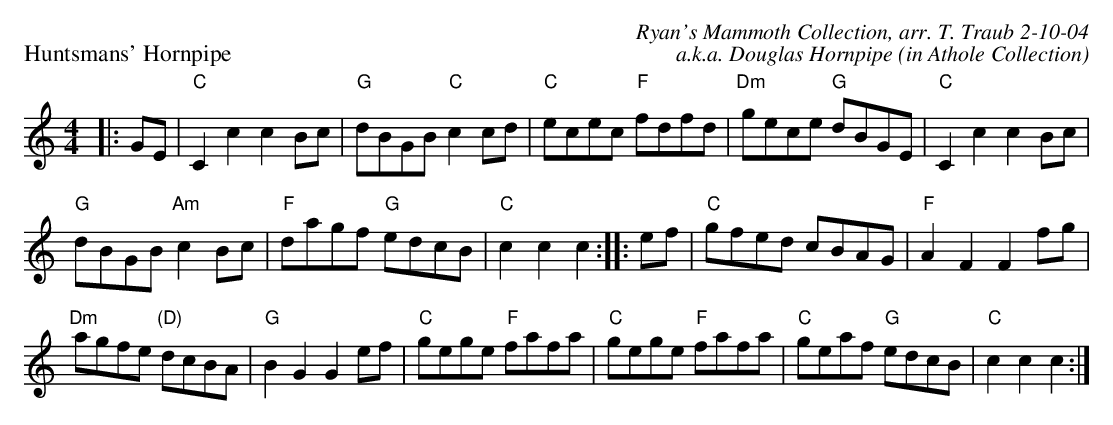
X:1
P: Huntsmans' Hornpipe
C: Ryan's Mammoth Collection, arr. T. Traub 2-10-04
C: a.k.a. Douglas Hornpipe (in Athole Collection)
M: 4/4
L: 1/8
K: C
|: GE|"C"C2 c2 c2 Bc|"G"dBGB "C"c2 cd|"C"ecec "F"fdfd|"Dm"gece "G"dBGE|"C"C2 c2 c2 Bc|
"G"dBGB "Am"c2 Bc|"F"dagf "G"edcB|"C"c2 c2 c2 :||:ef|"C"gfed cBAG|"F"A2 F2 F2 fg|
"Dm"agfe "(D)"dcBA|"G"B2 G2 G2 ef|"C"gege "F"fafa|"C"gege "F"fafa|"C"geaf "G"edcB|"C"c2 c2 c2 :|
